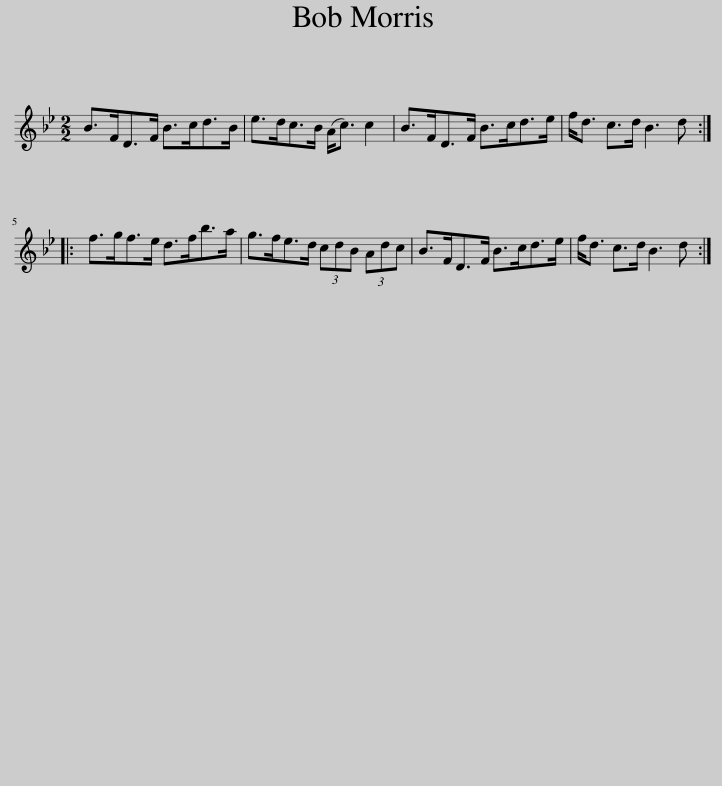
X:1
L:1/8
M:2/2
I:linebreak $
K:Bb
V:1 treble
V:1
 B>FD>F B>cd>B | e>dc>B (A<c) c2 | B>FD>F B>cd>e | f<d c>d B3 d ::$ f>gf>e d>fb>a | %5
 g>fe>d (3cdB (3Adc | B>FD>F B>cd>e | f<d c>d B3 d :| %8
